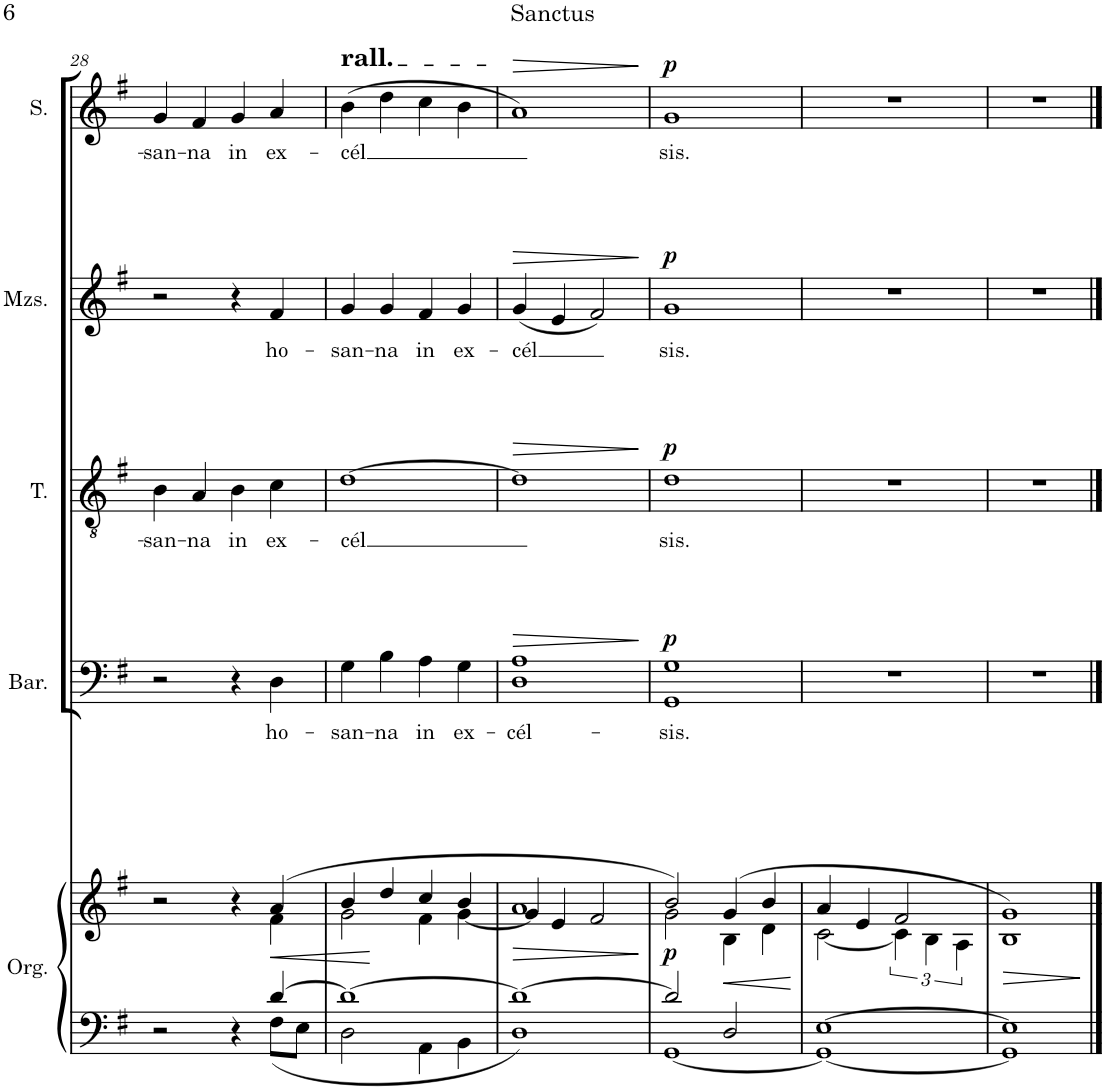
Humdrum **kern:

**kern	**kern	**dynam	**kern	**text	**dynam	**kern	**text	**dynam	**kern	**text	**dynam	**kern	**text	**dynam
*part5	*part5	*part5	*part4	*part4	*part4	*part3	*part3	*part3	*part2	*part2	*part2	*part1	*part1	*part1
*staff6	*staff5	*staff5/6	*staff4	*staff4	*staff4	*staff3	*staff3	*staff3	*staff2	*staff2	*staff2	*staff1	*staff1	*staff1
*I"Órgano	*	*	*I"Barítono	*	*	*I"Tenor	*	*	*I"Mezzosoprano	*	*	*I"Soprano	*	*
*	*	*	*I'Bar.	*	*	*I'T.	*	*	*I'Mzs.	*	*	*I'S.	*	*
!!LO:PB:g=z
*clefF4	*clefG2	*	*clefF4	*	*	*clefGv2	*	*	*clefG2	*	*	*clefG2	*	*
*k[f#]	*k[f#]	*	*k[f#]	*	*	*k[f#]	*	*	*k[f#]	*	*	*k[f#]	*	*
*M2/2	*M2/2	*	*M2/2	*	*	*M2/2	*	*	*M2/2	*	*	*M2/2	*	*
=28	=28	=28	=28	=28	=28	=28	=28	=28	=28	=28	=28	=28	=28	=28
*^	*^	*	*	*	*	*	*	*	*	*	*	*	*	*
!	!	!	!	!	!	!	!	!	!LO:LY:b	!	!	!	!	!	!LO:LY:b	!
2r	2.ryy	2r	2.ryy	.	2r	.	.	4B\	-san-	.	2r	.	.	4g/	-san-	.
!	!	!	!	!	!	!	!	!	!LO:LY:b	!	!	!	!	!	!LO:LY:b	!
.	.	.	.	.	.	.	.	4A/	-na	.	.	.	.	4f#/	-na	.
!	!	!	!	!	!	!	!	!	!LO:LY:b	!	!	!	!	!	!LO:LY:b	!
4r	.	4r	.	.	4r	.	.	4B\	in	.	4r	.	.	4g/	in	.
!	!	!	!	!LO:HP:b	!	!LO:LY:b	!	!	!LO:LY:b	!	!	!LO:LY:b	!	!	!LO:LY:b	!
[4d/	8F#\L	(4a/	4f#\	<	4D\	ho-	.	4c\	ex-	.	4f#/	ho-	.	4a/	ex-	.
.	8E\J	.	.	.	.	.	.	.	.	.	.	.	.	.	.	.
=29	=29	=29	=29	=29	=29	=29	=29	=29	=29	=29	=29	=29	=29	=29	=29	=29
!	!	!	!	!	!	!	!	!	!	!	!	!	!	!LO:TX:a:t=rall.	!	!
!	!	!	!	!	!	!LO:LY:b	!	!	!LO:LY:b	!	!	!LO:LY:b	!	!	!LO:LY:b	!
1d_	2D\	4b/	2g\	.	4G\	-san-	.	[1d	-cél	.	4g/	-san-	.	(4b\	-cél	.
!	!	!	!	!	!	!LO:LY:b	!	!	!	!	!	!LO:LY:b	!	!	!	!
.	.	4dd/	.	[	4B\	-na	.	.	.	.	4g/	-na	.	4dd\	.	.
!	!	!	!	!	!	!LO:LY:b	!	!	!	!	!	!LO:LY:b	!	!	!	!
.	4AA\	4cc/	4f#\	.	4A\	in	.	.	.	.	4f#/	in	.	4cc\	.	.
!	!	!	!	!	!	!LO:LY:b	!	!	!	!	!	!LO:LY:b	!	!	!	!
.	4BB\	4b/	[4g\	.	4G\	ex-	.	.	.	.	4g/	ex-	.	4b\	.	.
=30	=30	=30	=30	=30	=30	=30	=30	=30	=30	=30	=30	=30	=30	=30	=30	=30
!	!	!	!	!LO:HP:b	!	!LO:LY:b	!LO:HP:b	!	!	!LO:HP:b	!	!LO:LY:b	!LO:HP:b	!	!	!LO:HP:b
1d_	1D	4g/]	1a	>	1D 1A	-cél-	>	1d]	.	>	(4g/	-cél	>	1a)	.	>
.	.	4e/	.	.	.	.	.	.	.	.	4e/	.	.	.	.	.
.	.	2f#/	.	.	.	.	.	.	.	.	2f#/)	.	.	.	.	.
*v	*v	*	*	*	*	*	*	*	*	*	*	*	*	*	*	*
*	*v	*v	*	*	*	*	*	*	*	*	*	*	*	*	*
.	.	]	.	.	]	.	.	]	.	.	]	.	.	]
=31	=31	=31	=31	=31	=31	=31	=31	=31	=31	=31	=31	=31	=31	=31
*^	*^	*	*	*	*	*	*	*	*	*	*	*	*	*
!	!	!	!	!LO:DY:b	!	!LO:LY:b	!LO:DY:a	!	!LO:LY:b	!LO:DY:a	!	!LO:LY:b	!LO:DY:a	!	!LO:LY:b	!LO:DY:a
2d/]	[1GG	2b/)	2g\	p	1GG 1G	-sis.	p	1d	sis.	p	1g	sis.	p	1g	sis.	p
!	!	!	!	!LO:HP:b	!	!	!	!	!	!	!	!	!	!	!	!
2D/	.	(4g/	4B\	<	.	.	.	.	.	.	.	.	.	.	.	.
.	.	4b/	4d\	.	.	.	.	.	.	.	.	.	.	.	.	.
*v	*v	*	*	*	*	*	*	*	*	*	*	*	*	*	*	*
*	*v	*v	*	*	*	*	*	*	*	*	*	*	*	*	*
.	.	[	.	.	.	.	.	.	.	.	.	.	.	.
=32	=32	=32	=32	=32	=32	=32	=32	=32	=32	=32	=32	=32	=32	=32
*^	*^	*	*	*	*	*	*	*	*	*	*	*	*	*
[1E	1GG_	4a/	[2c\	.	1r	.	.	1r	.	.	1r	.	.	1r	.	.
.	.	4e/	.	.	.	.	.	.	.	.	.	.	.	.	.	.
.	.	2f#/	6c\]	.	.	.	.	.	.	.	.	.	.	.	.	.
.	.	.	6B\	.	.	.	.	.	.	.	.	.	.	.	.	.
.	.	.	6A\	.	.	.	.	.	.	.	.	.	.	.	.	.
=33	=33	=33	=33	=33	=33	=33	=33	=33	=33	=33	=33	=33	=33	=33	=33	=33
!	!	!	!	!LO:HP:b	!	!	!	!	!	!	!	!	!	!	!	!
1E]	1GG]	1g)	1B	>	1r	.	.	1r	.	.	1r	.	.	1r	.	.
*v	*v	*	*	*	*	*	*	*	*	*	*	*	*	*	*	*
*	*v	*v	*	*	*	*	*	*	*	*	*	*	*	*	*
.	.	]	.	.	.	.	.	.	.	.	.	.	.	.
==	==	==	==	==	==	==	==	==	==	==	==	==	==	==
*-	*-	*-	*-	*-	*-	*-	*-	*-	*-	*-	*-	*-	*-	*-
